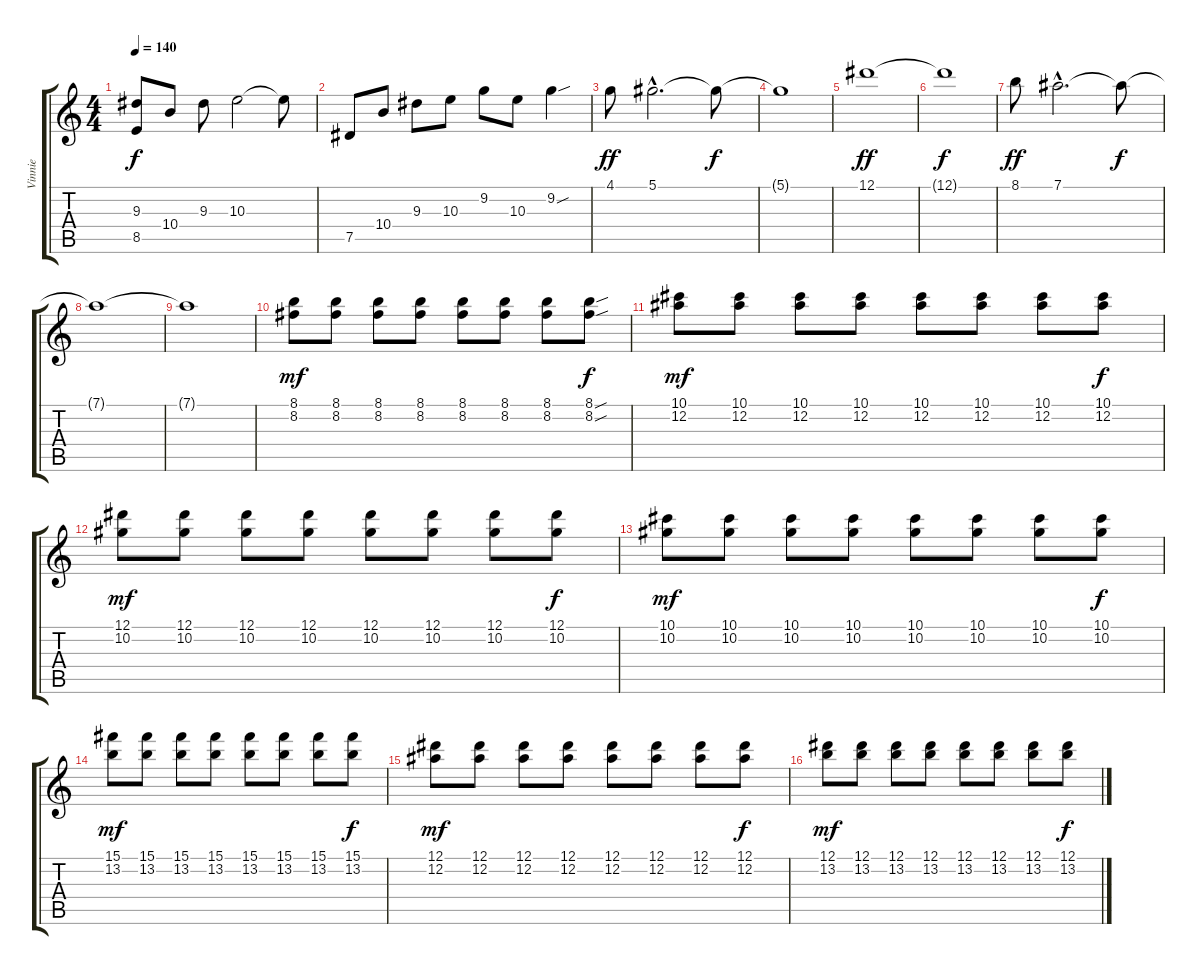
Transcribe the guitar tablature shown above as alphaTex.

\track ("Vinnie" "Vinnie") {instrument overdrivenguitar}
\staff {score tabs}
\tuning (Eb4 Bb3 Gb3 Db3 Ab2 Eb2) {hide}
\ts (4 4)
\tempo 140
\clef g2
\ks c
(9.3{t} 8.5).8{dy f} 10.4.8 9.3.8 10.3.2 10.3{t}.8 |
7.5.8 10.4.8 9.3.8 10.3.8 9.2.8 10.3.8 9.2{sou}.4 |
4.1.8{dy ff} 5.1{hac}.2{d} 5.1{t}.8{dy f} |
5.1{t}.1 |
12.1.1{dy ff} |
12.1{t}.1{dy f} |
8.1.8{dy ff} 7.1{hac}.2{d} 7.1{t}.8{dy f} |
7.1{t}.1 |
7.1{t}.1 |
(8.1 8.2).8{dy mf} (8.1 8.2).8 (8.1 8.2).8 (8.1 8.2).8 (8.1 8.2).8 (8.1 8.2).8 (8.1 8.2).8 (8.1{sou} 8.2{sou}).8{dy f} |
(10.1 12.2).8{dy mf} (10.1 12.2).8 (10.1 12.2).8 (10.1 12.2).8 (10.1 12.2).8 (10.1 12.2).8 (10.1 12.2).8 (10.1 12.2).8{dy f} |
(12.1 10.2).8{dy mf} (12.1 10.2).8 (12.1 10.2).8 (12.1 10.2).8 (12.1 10.2).8 (12.1 10.2).8 (12.1 10.2).8 (12.1 10.2).8{dy f} |
(10.1 10.2).8{dy mf} (10.1 10.2).8 (10.1 10.2).8 (10.1 10.2).8 (10.1 10.2).8 (10.1 10.2).8 (10.1 10.2).8 (10.1 10.2).8{dy f} |
(15.1 13.2).8{dy mf} (15.1 13.2).8 (15.1 13.2).8 (15.1 13.2).8 (15.1 13.2).8 (15.1 13.2).8 (15.1 13.2).8 (15.1 13.2).8{dy f} |
(12.1 12.2).8{dy mf} (12.1 12.2).8 (12.1 12.2).8 (12.1 12.2).8 (12.1 12.2).8 (12.1 12.2).8 (12.1 12.2).8 (12.1 12.2).8{dy f} |
(12.1 13.2).8{dy mf} (12.1 13.2).8 (12.1 13.2).8 (12.1 13.2).8 (12.1 13.2).8 (12.1 13.2).8 (12.1 13.2).8 (12.1 13.2).8{dy f}
